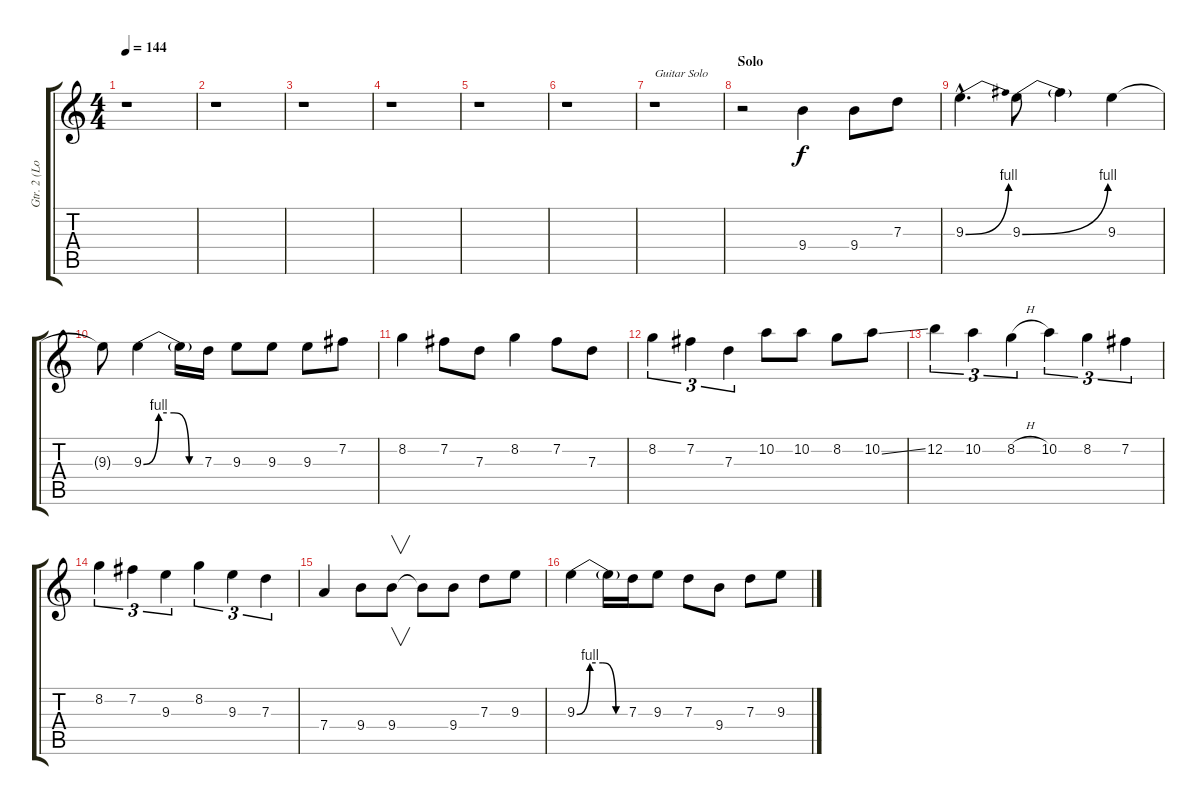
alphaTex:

\track ("Gtr. 2 (Loud)" "Gtr. 2 (Lo") {instrument distortionguitar}
\staff {score tabs}
\tuning (E4 B3 G3 D3 A2 E2) {hide}
\ts (4 4)
\tempo 144
\clef g2
\ks c
r.1{dy f} |
r.1 |
r.1 |
r.1 |
r.1 |
r.1 |
r.1{txt "Guitar Solo"} |
\section ("" "Solo")
r.2 9.4.4 9.4.8 7.3.8 |
9.3{be (bend 0 0 60 4) hac}.4{d} 9.3{be (bend 0 0 60 4)}.8 9.3{t}.4 9.3.4 |
9.3{t}.8 9.3{be (custom 0 0 15 4 30 4 45 0 60 0)}.4 9.3{t}.16 7.3.16 9.3.8 9.3.8 9.3.8 7.2.8 |
8.2.4 7.2.8 7.3.8 8.2.4 7.2.8 7.3.8 |
8.2.4{tu (3 2)} 7.2.4{tu (3 2)} 7.3.4{tu (3 2)} 10.2.8 10.2.8 8.2.8 10.2{ss}.8 |
12.2.4{tu (3 2)} 10.2.4{tu (3 2)} 8.2{h}.4{tu (3 2)} 10.2.4{tu (3 2)} 8.2.4{tu (3 2)} 7.2.4{tu (3 2)} |
8.2.4{tu (3 2)} 7.2.4{tu (3 2)} 9.3.4{tu (3 2)} 8.2.4{tu (3 2)} 9.3.4{tu (3 2)} 7.3.4{tu (3 2)} |
7.4.4 9.4.8 9.4.8{v} 9.4{t}.8 9.4.8 7.3.8 9.3.8 |
9.3{be (custom 0 0 15 4 30 4 45 0 60 0)}.4 9.3{t}.16 7.3.16 9.3.8 7.3.8 9.4.8 7.3.8 9.3.8
